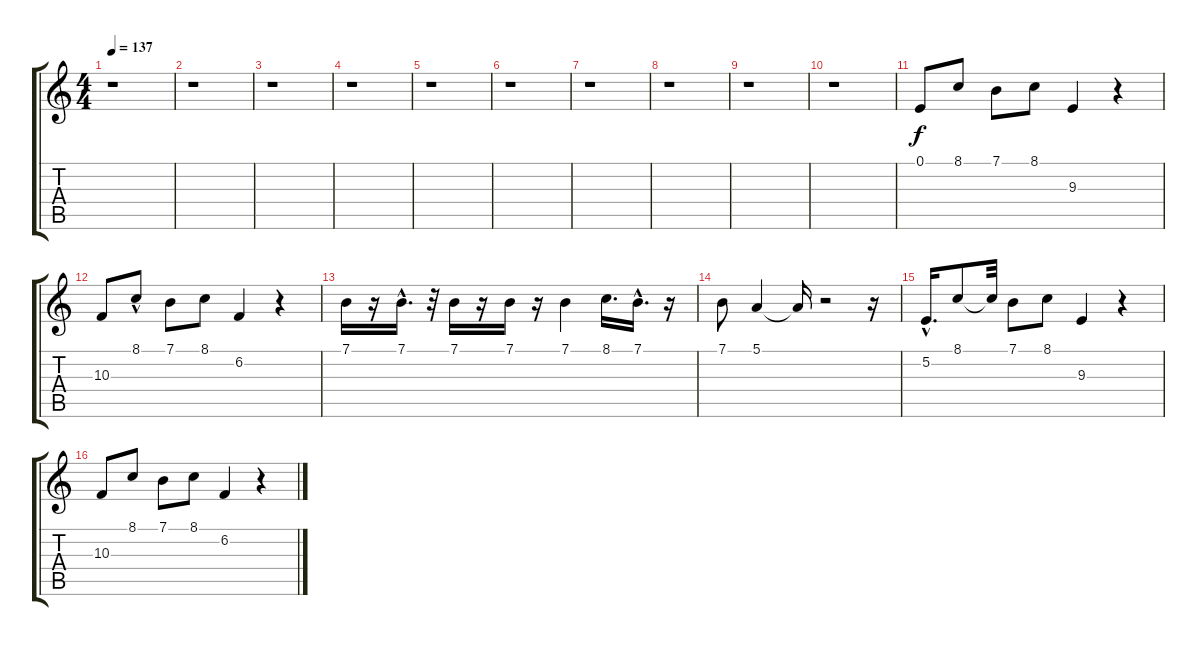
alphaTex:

\track "" {instrument choiraahs}
\staff {score tabs}
\tuning (E4 B3 G3 D3 A2 E2) {hide}
\ts (4 4)
\tempo 137
\clef g2
\ks c
r.1{dy f} |
r.1 |
r.1 |
r.1 |
r.1 |
r.1 |
r.1 |
r.1 |
r.1 |
r.1 |
0.1.8 8.1.8 7.1.8 8.1.8 9.3.4 r.4 |
10.3.8 8.1{hac}.8 7.1.8 8.1.8 6.2.4 r.4 |
7.1.16 r.16 7.1{hac}.16{d} r.32 7.1.16 r.16 7.1.16 r.16 7.1.4 8.1.16{d} 7.1{hac}.16{d} r.16 |
7.1.8 5.1.4 5.1{t}.16 r.2 r.16 |
5.2{hac}.16{d} 8.1.8 8.1{t}.32 7.1.8 8.1.8 9.3.4 r.4 |
10.3.8 8.1.8 7.1.8 8.1.8 6.2.4 r.4
